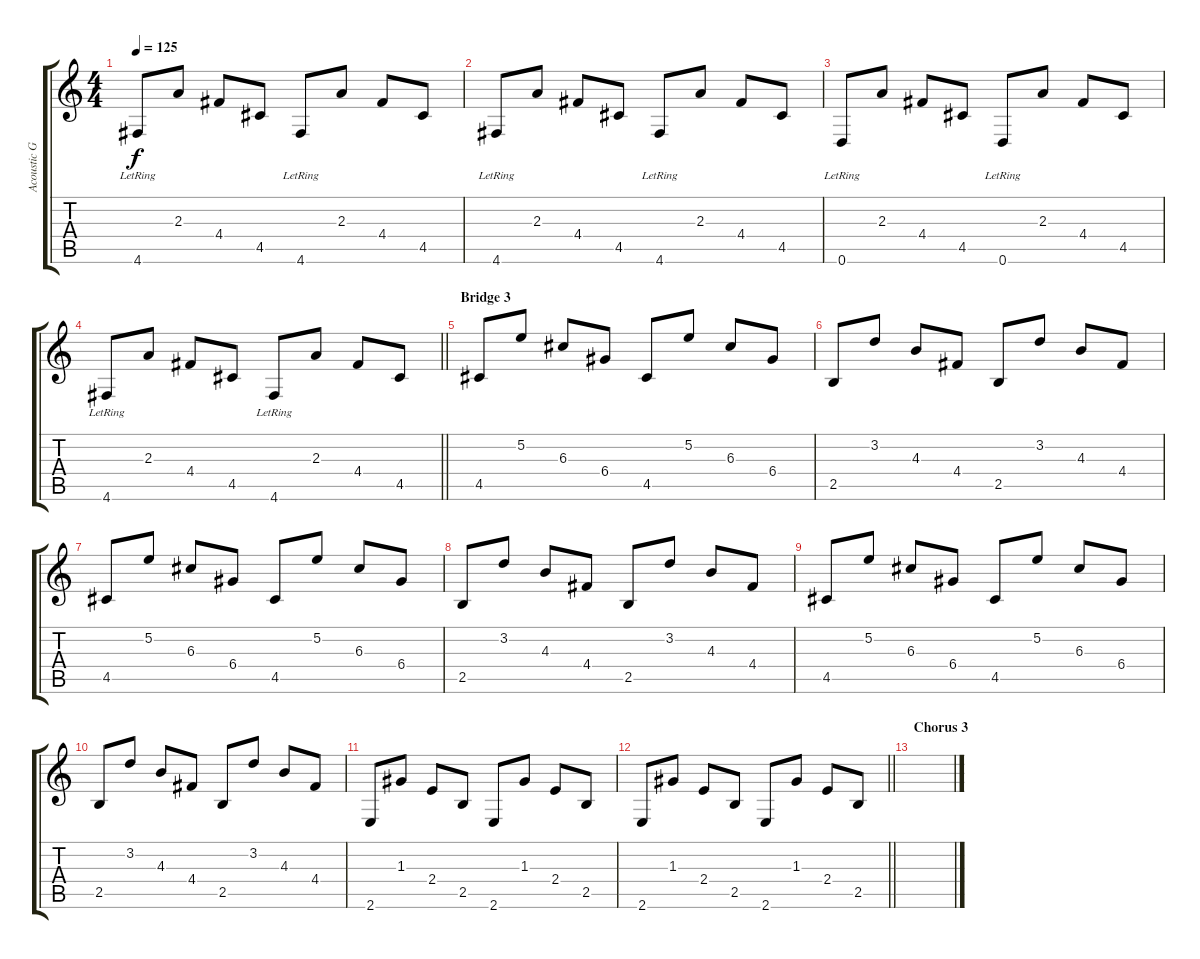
\track ("Acoustic Guitar" "Acoustic G") {instrument acousticguitarsteel}
\staff {score tabs}
\tuning (E4 B3 G3 D3 A2 D2) {hide}
\ts (4 4)
\tempo 125
\clef g2
\ks c
4.6{lr}.8{dy f} 2.3.8 4.4.8 4.5.8 4.6{lr}.8 2.3.8 4.4.8 4.5.8 |
4.6{lr}.8 2.3.8 4.4.8 4.5.8 4.6{lr}.8 2.3.8 4.4.8 4.5.8 |
0.6{lr}.8 2.3.8 4.4.8 4.5.8 0.6{lr}.8 2.3.8 4.4.8 4.5.8 |
\barLineRight lightlight
4.6{lr}.8 2.3.8 4.4.8 4.5.8 4.6{lr}.8 2.3.8 4.4.8 4.5.8 |
\section ("" "Bridge 3")
4.5.8 5.2.8 6.3.8 6.4.8 4.5.8 5.2.8 6.3.8 6.4.8 |
2.5.8 3.2.8 4.3.8 4.4.8 2.5.8 3.2.8 4.3.8 4.4.8 |
4.5.8 5.2.8 6.3.8 6.4.8 4.5.8 5.2.8 6.3.8 6.4.8 |
2.5.8 3.2.8 4.3.8 4.4.8 2.5.8 3.2.8 4.3.8 4.4.8 |
4.5.8 5.2.8 6.3.8 6.4.8 4.5.8 5.2.8 6.3.8 6.4.8 |
2.5.8 3.2.8 4.3.8 4.4.8 2.5.8 3.2.8 4.3.8 4.4.8 |
2.6.8 1.3.8 2.4.8 2.5.8 2.6.8 1.3.8 2.4.8 2.5.8 |
\barLineRight lightlight
2.6.8 1.3.8 2.4.8 2.5.8 2.6.8 1.3.8 2.4.8 2.5.8 |
\section ("" "Chorus 3")
